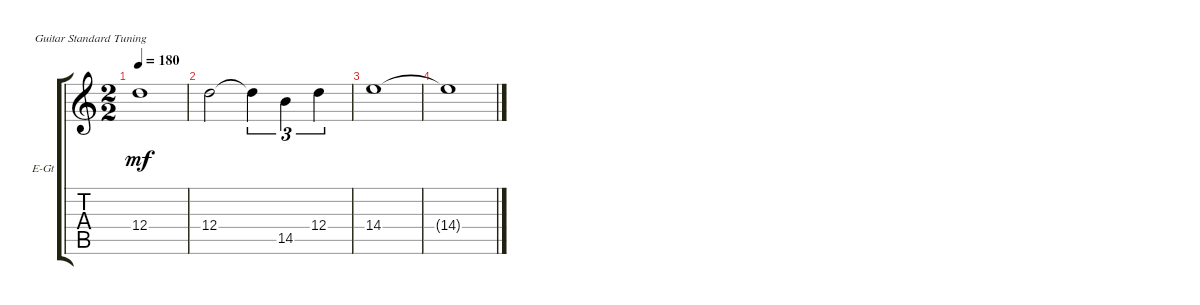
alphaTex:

\defaultSystemsLayout 4
\bracketExtendMode groupsimilarinstruments
\firstSystemTrackNameOrientation horizontal
\otherSystemsTrackNameOrientation horizontal
\track ("Electric Guitar" "E-Gt") {instrument overdrivenguitar}
\staff {score tabs}
\tuning (E4 B3 G3 D3 A2 E2)
\ts (2 2)
\tempo 180
\clef g2
\ks c
12.4.1{dy mf} |
12.4.2 12.4{t}.4{tu (3 2)} 14.5.4{tu (3 2)} 12.4.4{tu (3 2)} |
14.4.1 |
14.4{t}.1
